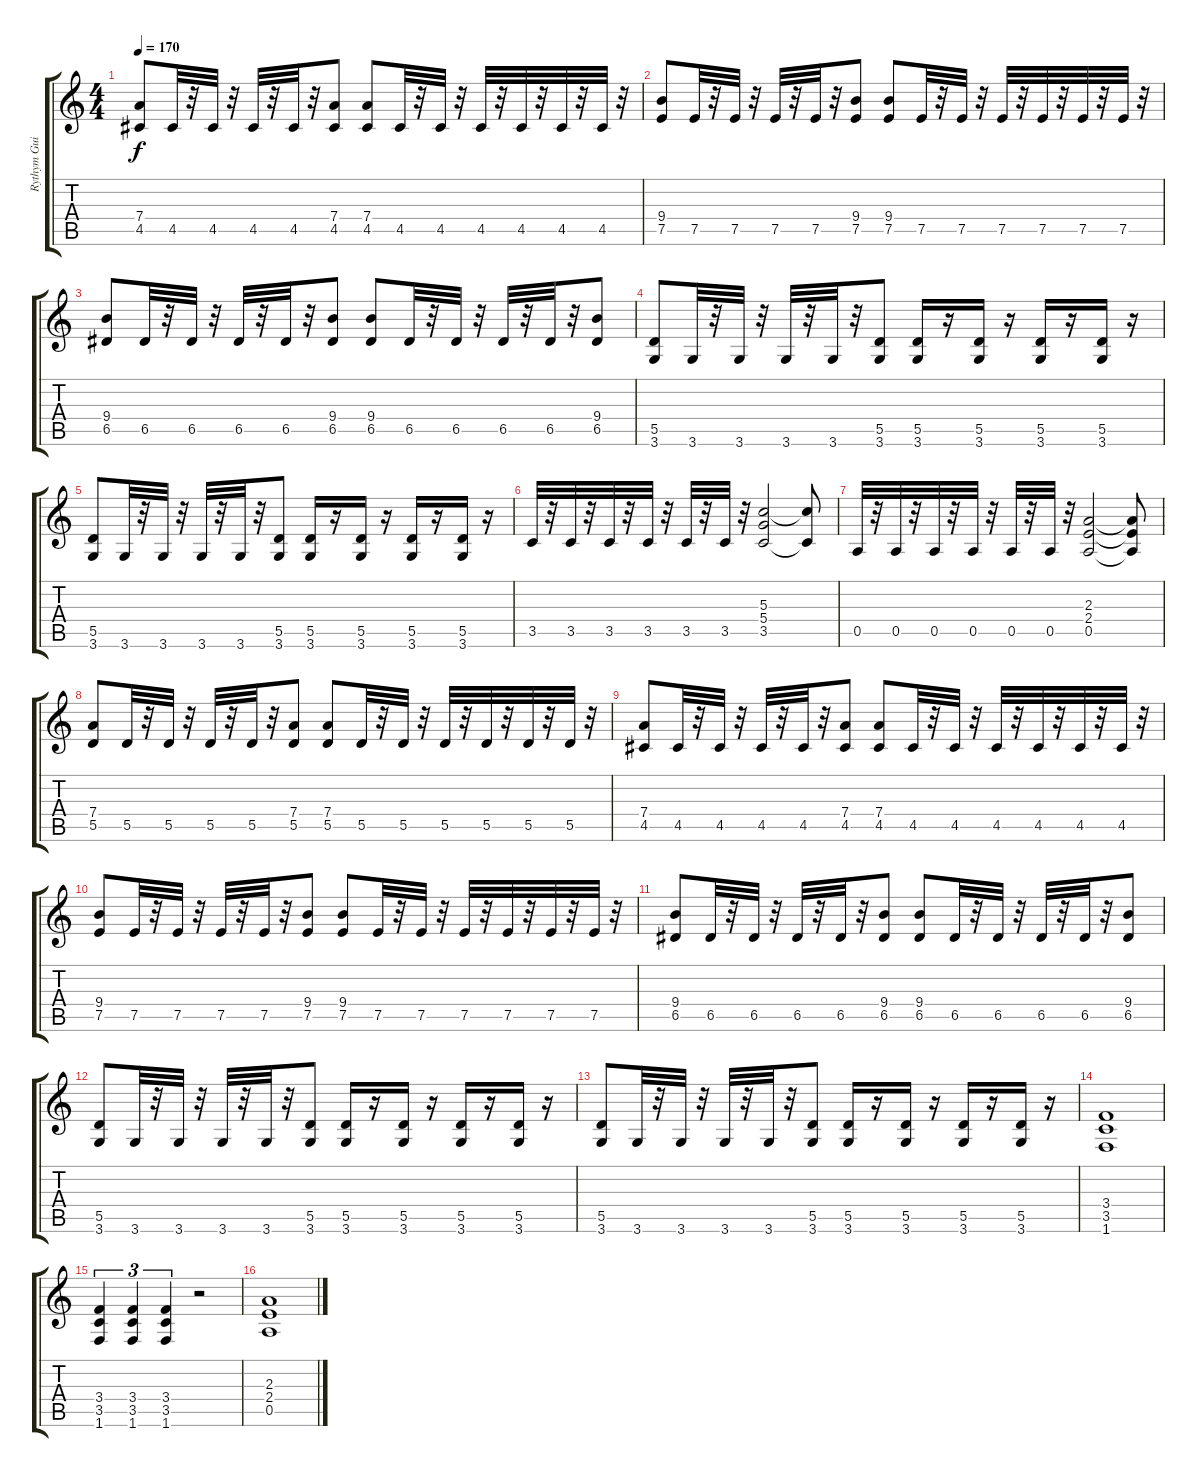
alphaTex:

\track ("Rythym Guitar" "Rythym Gui") {instrument distortionguitar}
\staff {score tabs}
\tuning (E4 B3 G3 D3 A2 E2) {hide}
\ts (4 4)
\tempo 170
\clef g2
\ks c
(7.4 4.5).8{dy f} 4.5.32 r.32 4.5.32 r.32 4.5.32 r.32 4.5.32 r.32 (7.4 4.5).8 (7.4 4.5).8 4.5.32 r.32 4.5.32 r.32 4.5.32 r.32 4.5.32 r.32 4.5.32 r.32 4.5.32 r.32 |
(9.4 7.5).8 7.5.32 r.32 7.5.32 r.32 7.5.32 r.32 7.5.32 r.32 (9.4 7.5).8 (9.4 7.5).8 7.5.32 r.32 7.5.32 r.32 7.5.32 r.32 7.5.32 r.32 7.5.32 r.32 7.5.32 r.32 |
(9.4 6.5).8 6.5.32 r.32 6.5.32 r.32 6.5.32 r.32 6.5.32 r.32 (9.4 6.5).8 (9.4 6.5).8 6.5.32 r.32 6.5.32 r.32 6.5.32 r.32 6.5.32 r.32 (9.4 6.5).8 |
(5.5 3.6).8 3.6.32 r.32 3.6.32 r.32 3.6.32 r.32 3.6.32 r.32 (5.5 3.6).8 (5.5 3.6).16 r.16 (5.5 3.6).16 r.16 (5.5 3.6).16 r.16 (5.5 3.6).16 r.16 |
(5.5 3.6).8 3.6.32 r.32 3.6.32 r.32 3.6.32 r.32 3.6.32 r.32 (5.5 3.6).8 (5.5 3.6).16 r.16 (5.5 3.6).16 r.16 (5.5 3.6).16 r.16 (5.5 3.6).16 r.16 |
3.5.32 r.32 3.5.32 r.32 3.5.32 r.32 3.5.32 r.32 3.5.32 r.32 3.5.32 r.32 (5.3 5.4 3.5).2 (5.3{t} 3.5{t}).8 |
0.5.32 r.32 0.5.32 r.32 0.5.32 r.32 0.5.32 r.32 0.5.32 r.32 0.5.32 r.32 (2.3 2.4 0.5).2 (2.3{t} 2.4{t} 0.5{t}).8 |
(7.4 5.5).8 5.5.32 r.32 5.5.32 r.32 5.5.32 r.32 5.5.32 r.32 (7.4 5.5).8 (7.4 5.5).8 5.5.32 r.32 5.5.32 r.32 5.5.32 r.32 5.5.32 r.32 5.5.32 r.32 5.5.32 r.32 |
(7.4 4.5).8 4.5.32 r.32 4.5.32 r.32 4.5.32 r.32 4.5.32 r.32 (7.4 4.5).8 (7.4 4.5).8 4.5.32 r.32 4.5.32 r.32 4.5.32 r.32 4.5.32 r.32 4.5.32 r.32 4.5.32 r.32 |
(9.4 7.5).8 7.5.32 r.32 7.5.32 r.32 7.5.32 r.32 7.5.32 r.32 (9.4 7.5).8 (9.4 7.5).8 7.5.32 r.32 7.5.32 r.32 7.5.32 r.32 7.5.32 r.32 7.5.32 r.32 7.5.32 r.32 |
(9.4 6.5).8 6.5.32 r.32 6.5.32 r.32 6.5.32 r.32 6.5.32 r.32 (9.4 6.5).8 (9.4 6.5).8 6.5.32 r.32 6.5.32 r.32 6.5.32 r.32 6.5.32 r.32 (9.4 6.5).8 |
(5.5 3.6).8 3.6.32 r.32 3.6.32 r.32 3.6.32 r.32 3.6.32 r.32 (5.5 3.6).8 (5.5 3.6).16 r.16 (5.5 3.6).16 r.16 (5.5 3.6).16 r.16 (5.5 3.6).16 r.16 |
(5.5 3.6).8 3.6.32 r.32 3.6.32 r.32 3.6.32 r.32 3.6.32 r.32 (5.5 3.6).8 (5.5 3.6).16 r.16 (5.5 3.6).16 r.16 (5.5 3.6).16 r.16 (5.5 3.6).16 r.16 |
(3.4 3.5 1.6).1 |
(3.4 3.5 1.6).4{tu (3 2)} (3.4 3.5 1.6).4{tu (3 2)} (3.4 3.5 1.6).4{tu (3 2)} r.2 |
(2.3 2.4 0.5).1
